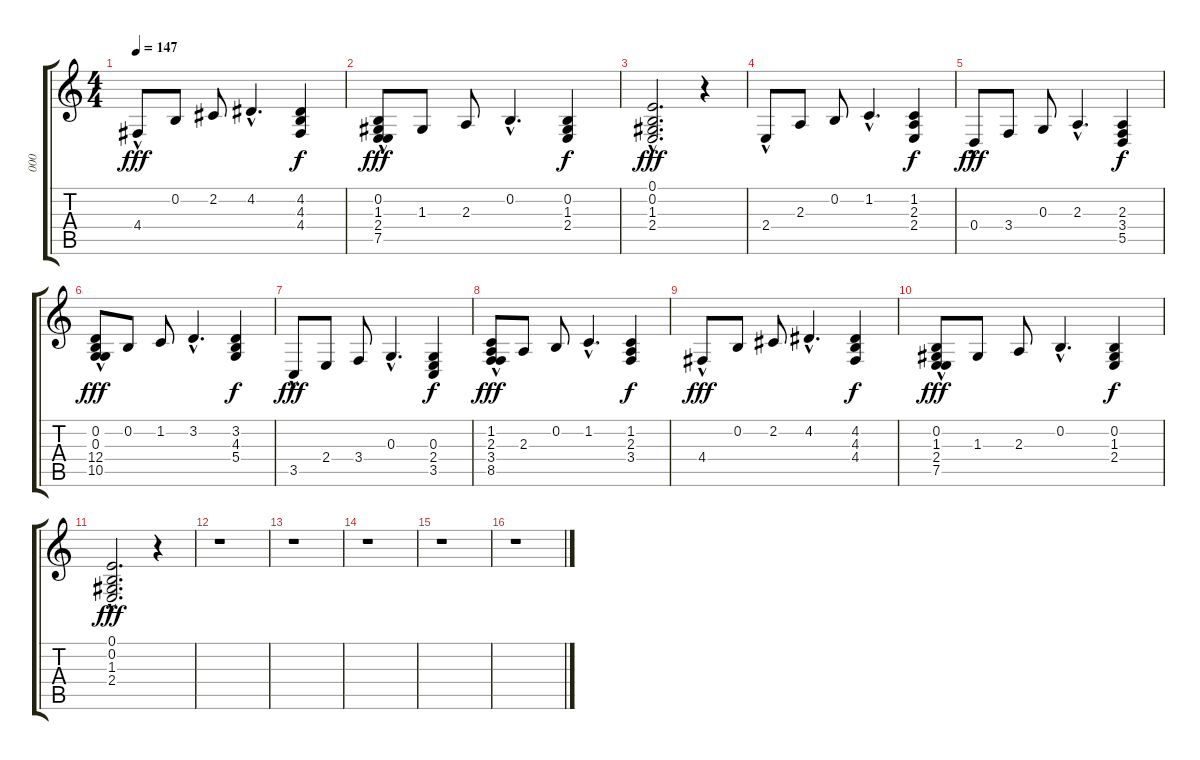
\track ("000" "000") {instrument acousticgrandpiano}
\staff {score tabs}
\tuning (E4 B3 G3 D3 A2 E2) {hide}
\ts (4 4)
\tempo 147
\clef g2
\ks c
4.4{hac}.8{dy fff} 0.2.8 2.2.8 4.2{hac}.4{d} (4.2 4.3 4.4).4{dy f} |
(0.2 1.3 2.4{hac} 7.5{hac}).8{dy fff} 1.3.8 2.3.8 0.2{hac}.4{d} (0.2 1.3 2.4).4{dy f} |
(0.1{hac} 0.2 1.3 2.4).2{d dy fff} r.4 |
2.4{hac}.8 2.3.8 0.2.8 1.2{hac}.4{d} (1.2 2.3 2.4).4{dy f} |
0.4{hac}.8{dy fff} 3.4.8 0.3.8 2.3{hac}.4{d} (2.3 3.4 5.5).4{dy f} |
(0.2 0.3{hac} 12.4 10.5{hac}).8{dy fff} 0.2.8 1.2.8 3.2{hac}.4{d} (3.2 4.3 5.4).4{dy f} |
3.5{hac}.8{dy fff} 2.4.8 3.4.8 0.3{hac}.4{d} (0.3 2.4 3.5).4{dy f} |
(1.2 2.3 3.4{hac} 8.5{hac}).8{dy fff} 2.3.8 0.2.8 1.2{hac}.4{d} (1.2 2.3 3.4).4{dy f} |
4.4{hac}.8{dy fff} 0.2.8 2.2.8 4.2{hac}.4{d} (4.2 4.3 4.4).4{dy f} |
(0.2 1.3 2.4{hac} 7.5{hac}).8{dy fff} 1.3.8 2.3.8 0.2{hac}.4{d} (0.2 1.3 2.4).4{dy f} |
(0.1{hac} 0.2 1.3 2.4).2{d dy fff} r.4 |
r.1 |
r.1 |
r.1 |
r.1 |
r.1
